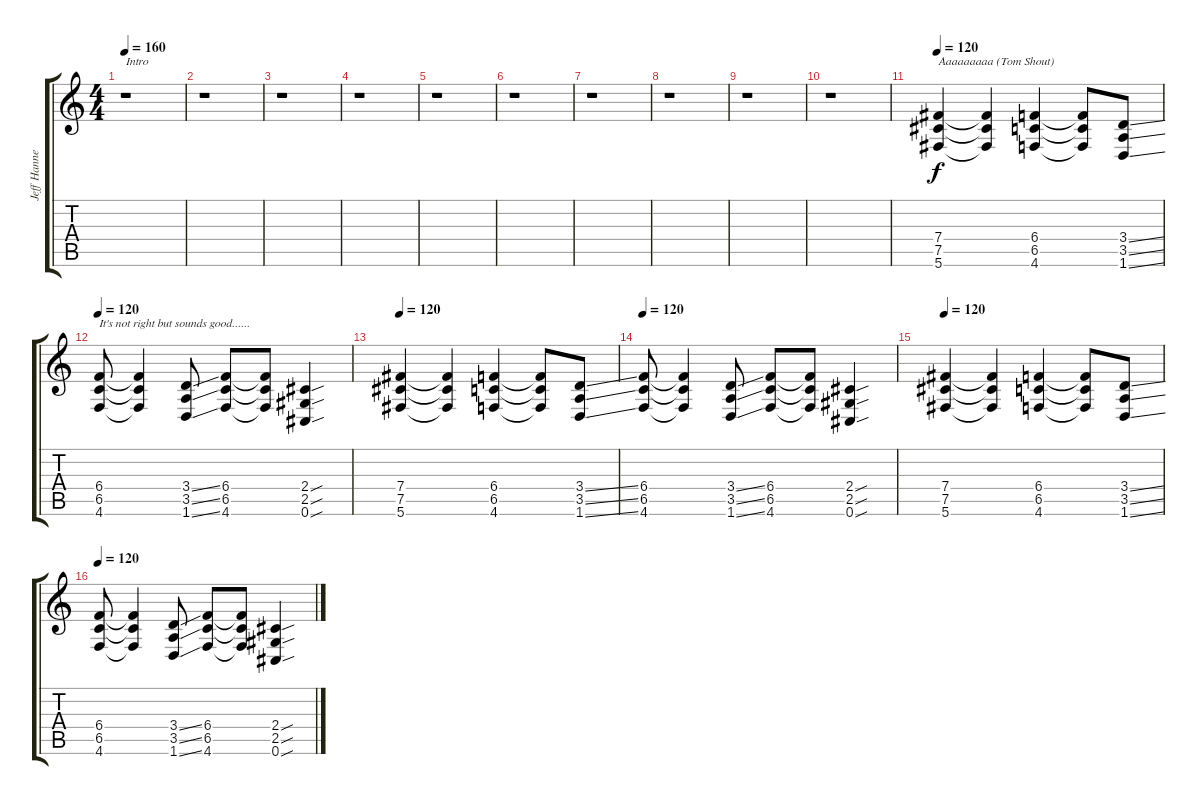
\track ("Jeff Hanneman" "Jeff Hanne") {instrument distortionguitar}
\staff {score tabs}
\tuning (Db4 Ab3 E3 B2 Gb2 Db2) {hide}
\ts (4 4)
\tempo 160
\tempo 120
\tempo 160
\clef g2
\ks c
r.1{txt "Intro" dy f instrument distortionguitar} |
r.1 |
r.1 |
r.1 |
r.1 |
r.1 |
r.1 |
r.1 |
r.1 |
r.1 |
\tempo 110
\tempo 120
(7.4 7.5 5.6).4{txt "Aaaaaaaaa (Tom Shout)"} (7.4{t} 7.5{t} 5.6{t}).4 (6.4 6.5 4.6).4 (6.4{t} 6.5{t} 4.6{t}).8 (3.4{ss} 3.5{ss} 1.6{ss}).8 |
\tempo 120
(6.4 6.5 4.6).8{txt "It's not right but sounds good......"} (6.4{t} 6.5{t} 4.6{t}).4 (3.4{ss} 3.5{ss} 1.6{ss}).8 (6.4 6.5 4.6).8 (6.4{t} 6.5{t} 4.6{t}).8 (2.4{sou} 2.5{sou} 0.6{sou}).4 |
\tempo 120
(7.4 7.5 5.6).4 (7.4{t} 7.5{t} 5.6{t}).4 (6.4 6.5 4.6).4 (6.4{t} 6.5{t} 4.6{t}).8 (3.4{ss} 3.5{ss} 1.6{ss}).8 |
\tempo 120
(6.4 6.5 4.6).8{txt " "} (6.4{t} 6.5{t} 4.6{t}).4 (3.4{ss} 3.5{ss} 1.6{ss}).8 (6.4 6.5 4.6).8 (6.4{t} 6.5{t} 4.6{t}).8 (2.4{sou} 2.5{sou} 0.6{sou}).4 |
\tempo 120
(7.4 7.5 5.6).4 (7.4{t} 7.5{t} 5.6{t}).4 (6.4 6.5 4.6).4 (6.4{t} 6.5{t} 4.6{t}).8 (3.4{ss} 3.5{ss} 1.6{ss}).8 |
\tempo 120
(6.4 6.5 4.6).8{txt " "} (6.4{t} 6.5{t} 4.6{t}).4 (3.4{ss} 3.5{ss} 1.6{ss}).8 (6.4 6.5 4.6).8 (6.4{t} 6.5{t} 4.6{t}).8 (2.4{sou} 2.5{sou} 0.6{sou}).4
